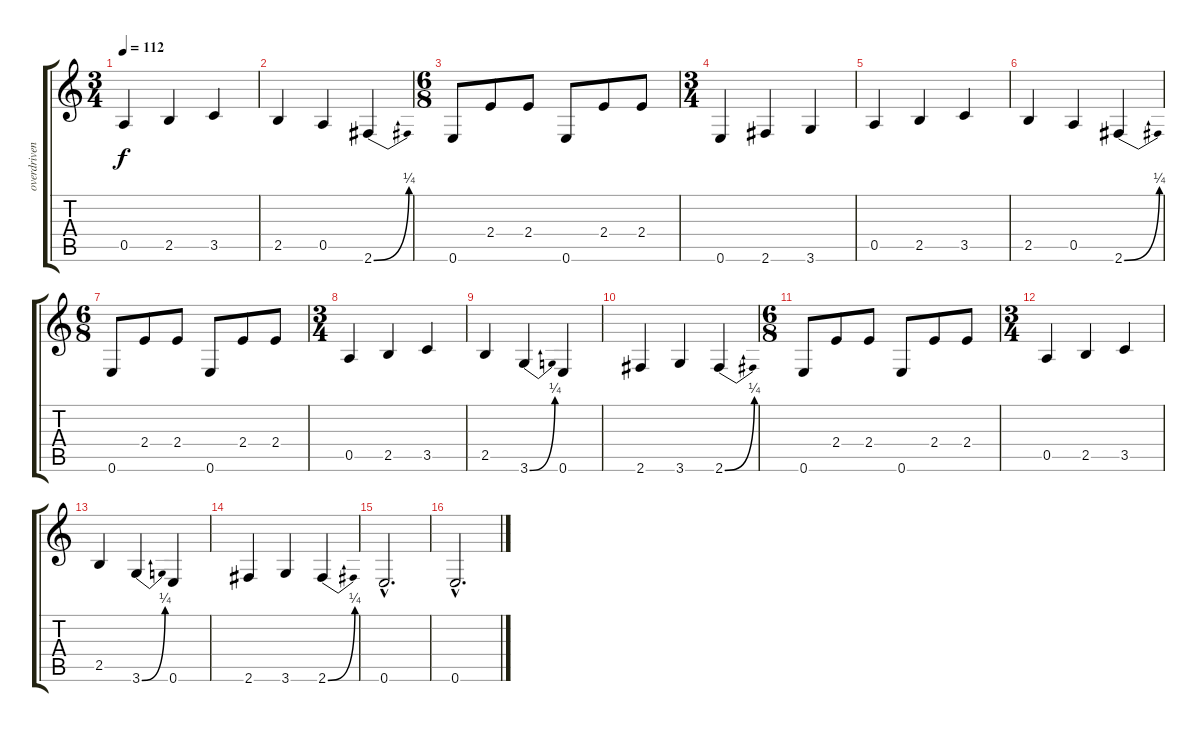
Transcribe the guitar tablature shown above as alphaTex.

\track ("overdriven guitar" "overdriven") {instrument overdrivenguitar}
\staff {score tabs}
\tuning (E4 B3 G3 D3 A2 E2) {hide}
\ts (3 4)
\tempo 112
\clef g2
\ks c
0.5.4{dy f} 2.5.4 3.5.4 |
2.5.4 0.5.4 2.6{be (bend 0 0 60 1)}.4 |
\ts (6 8)
0.6.8 2.4.8 2.4.8 0.6.8 2.4.8 2.4.8 |
\ts (3 4)
0.6.4 2.6.4 3.6.4 |
0.5.4 2.5.4 3.5.4 |
2.5.4 0.5.4 2.6{be (bend 0 0 60 1)}.4 |
\ts (6 8)
0.6.8 2.4.8 2.4.8 0.6.8 2.4.8 2.4.8 |
\ts (3 4)
0.5.4 2.5.4 3.5.4 |
2.5.4 3.6{be (bend 0 0 60 1)}.4 0.6.4 |
2.6.4 3.6.4 2.6{be (bend 0 0 60 1)}.4 |
\ts (6 8)
0.6.8 2.4.8 2.4.8 0.6.8 2.4.8 2.4.8 |
\ts (3 4)
0.5.4 2.5.4 3.5.4 |
2.5.4 3.6{be (bend 0 0 60 1)}.4 0.6.4 |
2.6.4 3.6.4 2.6{be (bend 0 0 60 1)}.4 |
0.6{hac}.2{d} |
0.6{hac}.2{d}
